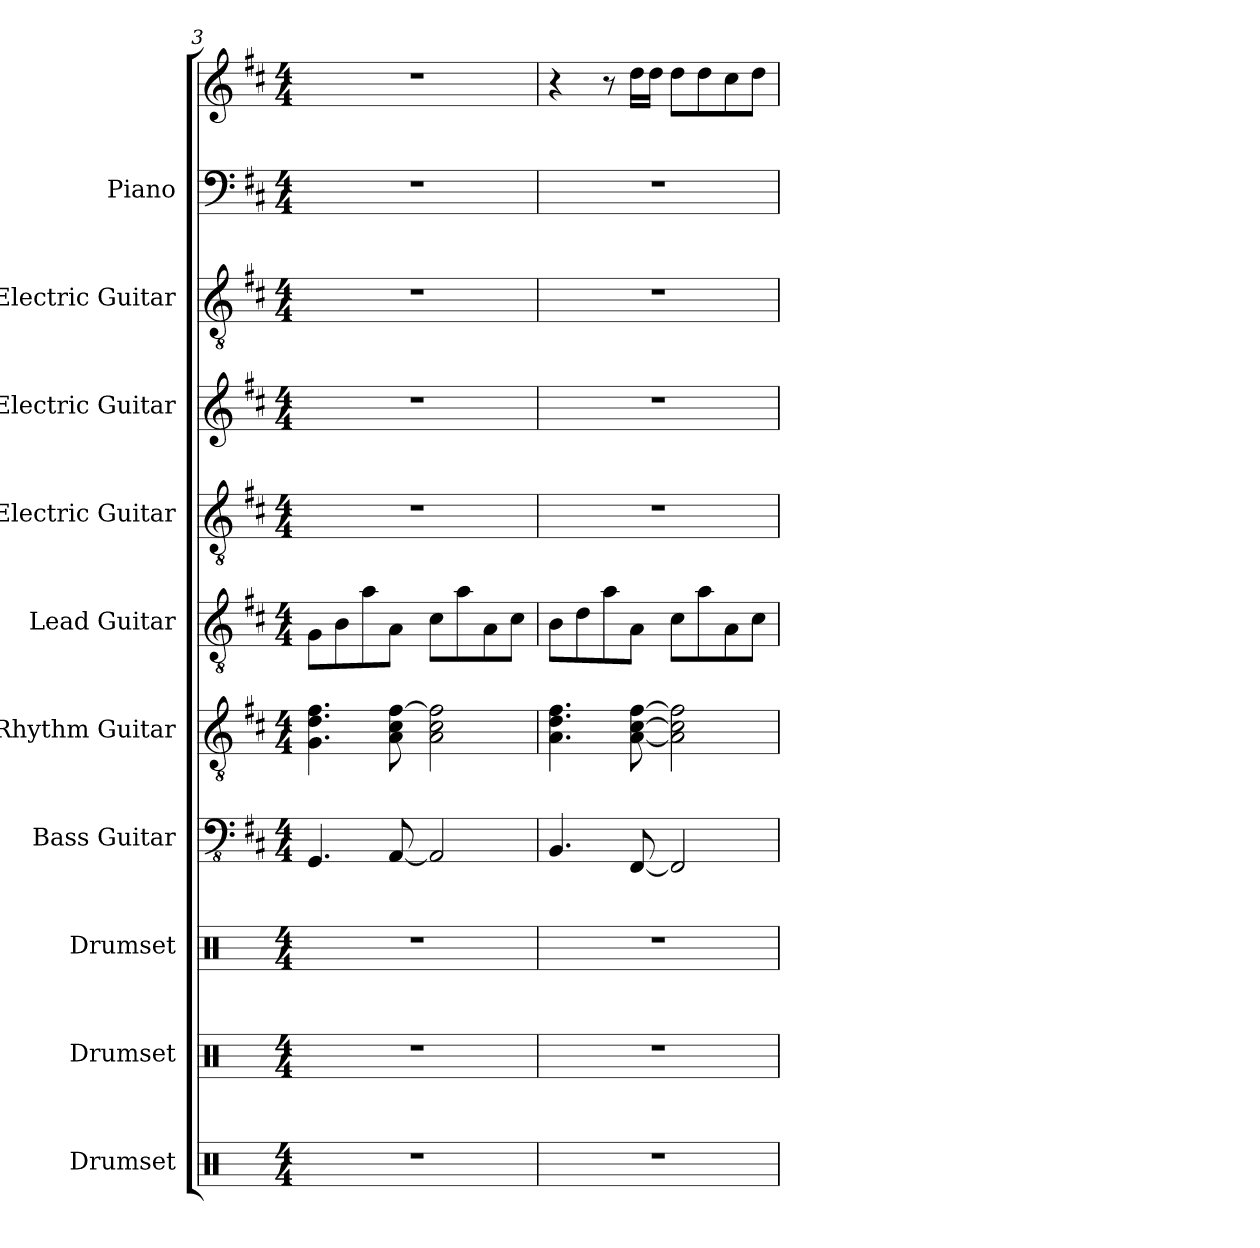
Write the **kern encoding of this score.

**kern	**kern	**kern	**kern	**kern	**kern	**kern	**kern	**kern	**kern	**kern
*part10	*part9	*part8	*part7	*part6	*part5	*part4	*part3	*part2	*part1	*part1
*staff11	*staff10	*staff9	*staff8	*staff7	*staff6	*staff5	*staff4	*staff3	*staff2	*staff1
*I"Drumset	*I"Drumset	*I"Drumset	*I"Bass Guitar	*I"Rhythm Guitar	*I"Lead Guitar	*I"Electric Guitar	*I"Electric Guitar	*I"Electric Guitar	*I"Piano	*
*I'Drs.	*I'Drs.	*I'Drs.	*I'B. Gtr.	*I'R. Gtr.	*I'L. Gtr.	*I'El. Guit.	*I'El. Guit.	*I'El. Guit.	*I'Pno.	*
*clefX	*clefX	*clefX	*clefFv4	*clefGv2	*clefGv2	*clefGv2	*clefG2	*clefGv2	*clefF4	*clefG2
*k[]	*k[]	*k[]	*k[f#c#]	*k[f#c#]	*k[f#c#]	*k[f#c#]	*k[f#c#]	*k[f#c#]	*k[f#c#]	*k[f#c#]
*M4/4	*M4/4	*M4/4	*M4/4	*M4/4	*M4/4	*M4/4	*M4/4	*M4/4	*M4/4	*M4/4
=3	=3	=3	=3	=3	=3	=3	=3	=3	=3	=3
1r	1r	1r	4.GGG/	4.G\ 4.d\ 4.f#\	8G\L	1r	1r	1r	1r	1r
.	.	.	.	.	8B\	.	.	.	.	.
.	.	.	.	.	8a\	.	.	.	.	.
.	.	.	[8AAA/	8A\ 8c#\ [8f#\	8A\J	.	.	.	.	.
.	.	.	2AAA/]	2A\ 2c#\ 2f#\]	8c#\L	.	.	.	.	.
.	.	.	.	.	8a\	.	.	.	.	.
.	.	.	.	.	8A\	.	.	.	.	.
.	.	.	.	.	8c#\J	.	.	.	.	.
!!LO:PB:g=z
=4	=4	=4	=4	=4	=4	=4	=4	=4	=4	=4
1r	1r	1r	4.BBB/	4.A\ 4.d\ 4.f#\	8B\L	1r	1r	1r	1r	4r
.	.	.	.	.	8d\	.	.	.	.	.
.	.	.	.	.	8a\	.	.	.	.	8r
.	.	.	[8FFF#/	[8A\ [8c#\ [8f#\	8A\J	.	.	.	.	16dd\LL
.	.	.	.	.	.	.	.	.	.	16dd\JJ
.	.	.	2FFF#/]	2A\] 2c#\] 2f#\]	8c#\L	.	.	.	.	8dd\L
.	.	.	.	.	8a\	.	.	.	.	8dd\
.	.	.	.	.	8A\	.	.	.	.	8cc#\
.	.	.	.	.	8c#\J	.	.	.	.	8dd\J
=	=	=	=	=	=	=	=	=	=	=
*-	*-	*-	*-	*-	*-	*-	*-	*-	*-	*-
